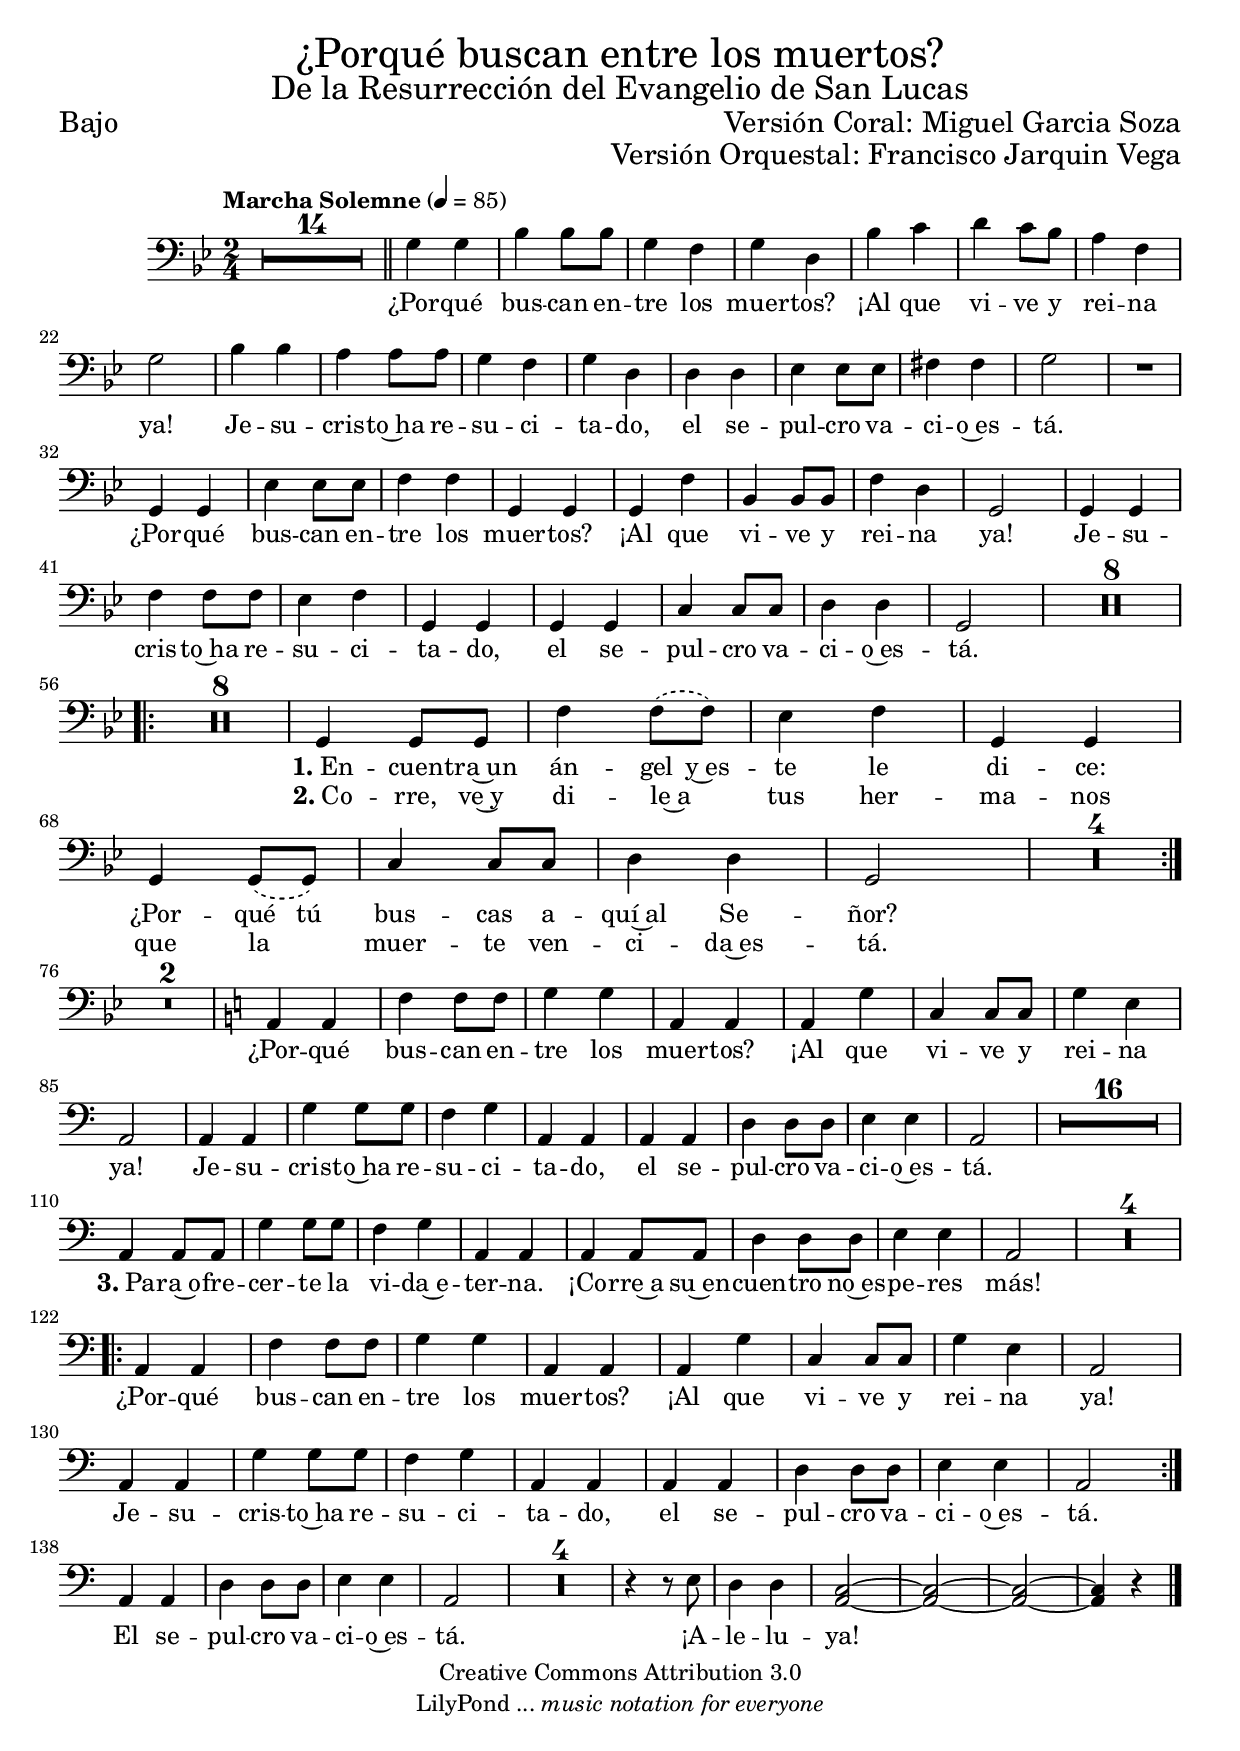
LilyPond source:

% Alegría, ha nacido el salvador - Bajo
% by serachsam

\language "espanol"
\version "2.23.2"

% --- Global parameters
%particle = 0
%jump = \break
%time = 4

% --- Includes
\include "global.ily"
bass = \relative do {
  \compressEmptyMeasures
  \dynamicUp
  \clef bass

  R2*14
  sol'4 sol | %15
  sib4 sib8 sib |
  sol4 fa |
  sol4 re |
  sib'4 do |
  re4 do8 sib |
  la4 fa |
  sol2 |
  sib4 sib |
  la4 la8 la |
  sol4 fa |
  sol4 re |
  re4 re |
  mib4 mib8 mib |
  fas4 fas |
  sol2 |
  R2 | \break
  
  sol,4 sol |
  mib'4 mib8 mib |
  fa4 fa |
  sol,4 sol |
  sol4 fa' |
  sib,4 sib8 sib |
  fa'4 re |
  sol,2 |
  sol4 sol |
  fa'4 fa8 fa |
  mib4 fa |
  sol,4 sol |
  sol4 sol |
  do4 do8 do |
  re4 re |
  sol,2 |
  R2*8 | \break
  R2*8 |
  sol4 sol8 sol |
  fa'4
  \set melismaBusyProperties = #'()
  \slurDashed
  fa8( fa) |
  mib4 fa |
  sol,4 sol |
  sol4 sol8( sol) |
  do4 do8 do |
  re4 re |
  sol,2 |
  R2*4 | \break
  R2*2 |
  la4 la |
  fa'4 fa8 fa |
  sol4 sol |
  la,4 la |
  la4 sol' |
  do,4 do8 do |
  sol'4 mi |
  la,2 |
  la4 la |
  sol'4 sol8 sol |
  fa4 sol |
  la,4 la |
  la4 la |
  re4 re8 re |
  mi4 mi |
  la,2 |
  R2*16 | \break
  la4 la8 la |
  sol'4 sol8 sol |
  fa4 sol |
  la,4 la |
  la4 la8 la |
  re4 re8 re |
  mi4 mi |
  la,2 |
  R2*4 | \break
  la4 la |
  fa'4 fa8 fa |
  sol4 sol |
  la,4 la |
  la4 sol' |
  do,4 do8 do |
  sol'4 mi |
  la,2 |
  la4 la |
  sol'4 sol8 sol |
  fa4 sol |
  la,4 la |
  la4 la |
  re4 re8 re |
  mi4 mi |
  la,2 | \break
  la4 la |
  re4 re8 re |
  mi4 mi |
  la,2 |
  R2*4 |
  r4 r8 mi' |
  re4 re |
  <la do>2~ |
  <la do>2~ |
  <la do>2~ |
  <la do>4 r |
  
}

bass-lyrics = \lyricmode {
  ¿Por -- qué bus -- can en -- tre los muer -- tos?
  ¡Al que vi -- ve y rei -- na ya!
  Je -- su -- cris -- to~ha re -- su -- ci -- ta -- do,
  el se -- pul -- cro va -- ci -- o~es -- tá.

  ¿Por -- qué bus -- can en -- tre los muer -- tos?
  ¡Al que vi -- ve y rei -- na ya!
  Je -- su -- cris -- to~ha re -- su -- ci -- ta -- do,
  el se -- pul -- cro va -- ci -- o~es -- tá.

  <<
    {
      \markup{\bold "1." "En"} -- cuen -- tra~un án -- gel y~es -- te le di -- ce:
      ¿Por -- qué tú bus -- cas a -- quí~al Se -- ñor?
    }
    \new Lyrics {
      \set associatedVoice = "tenor"
      \markup{\bold "2." "Co"} -- rre, ve~y di -- le~a _ tus her -- ma -- nos
      que la _ muer -- te ven -- ci -- da~es -- tá.
    }
  >>
  
  ¿Por -- qué bus -- can en -- tre los muer -- tos?
  ¡Al que vi -- ve y rei -- na ya!
  Je -- su -- cris -- to~ha re -- su -- ci -- ta -- do,
  el se -- pul -- cro va -- ci -- o~es -- tá.
  
      \markup{\bold "3." "Pa"} -- ra~o -- fre -- cer -- te la vi -- da~e -- ter -- na.
      ¡Co -- rre~a su~en -- cuen -- tro no~es -- pe -- res más!

  ¿Por -- qué bus -- can en -- tre los muer -- tos?
  ¡Al que vi -- ve y rei -- na ya!
  Je -- su -- cris -- to~ha re -- su -- ci -- ta -- do,
  el se -- pul -- cro va -- ci -- o~es -- tá.

  El se -- pul -- cro va -- ci -- o~es -- tá. ¡A -- le -- lu -- ya!
}

% \include "metronome.ily"

% --- Global size
%#(set-global-staff-size \size)

% --- Header
\markup { \fill-line { \center-column { \fontsize #5 \title \fontsize #3 \subtitle } } }
\markup { \fill-line { \fontsize #2 "Bajo" \right-column { \fontsize #2 \arranger } } }
\markup { \fill-line { "" \right-column { \fontsize #2 \other } } }
\header {
  %dedication = "Dedication (dedicatoria)"
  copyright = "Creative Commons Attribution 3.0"
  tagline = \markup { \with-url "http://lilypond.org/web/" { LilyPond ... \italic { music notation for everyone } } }
  breakbefore = ##t
}

% --- Music

% --- Harmony

% --- Sheet
\score {
  <<
    \new Staff {
      \set Staff.midiInstrument = #"choir aahs"
      %\set Staff.midiMaximumVolume = #1.5
      <<
        \new Voice = "bass" {
          <<
            \global
            \bass
          >>
        }
        \new Lyrics \lyricsto "bass" { \bass-lyrics }
      >>
    }
  >>
  \midi {}
  \layout {}
}

% --- Paper
\paper {
  #(set-default-paper-size "letter")
  page-breaking = #ly:page-turn-breaking
}
